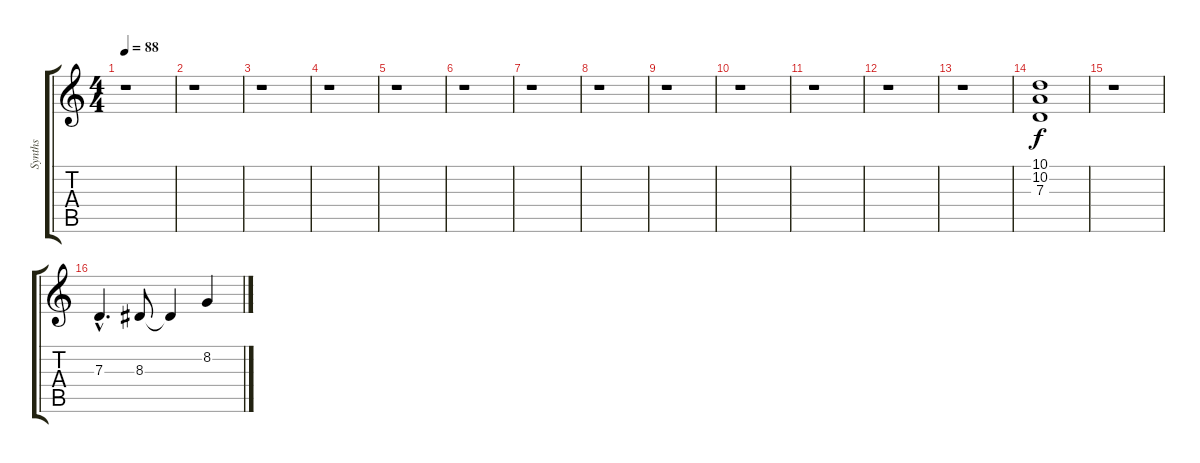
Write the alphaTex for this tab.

\track ("Synths" "Synths") {instrument synthbrass1}
\staff {score tabs}
\tuning (E4 B3 G3 D3 A2 E2) {hide}
\ts (4 4)
\tempo 88
\clef g2
\ks c
r.1{dy f instrument synthbrass1} |
r.1 |
r.1 |
r.1 |
r.1 |
r.1 |
r.1 |
r.1 |
r.1 |
r.1 |
r.1 |
r.1 |
r.1 |
(10.1 10.2 7.3).1 |
r.1 |
7.3{hac}.4{d} 8.3.8 8.3{t}.4 8.2.4
